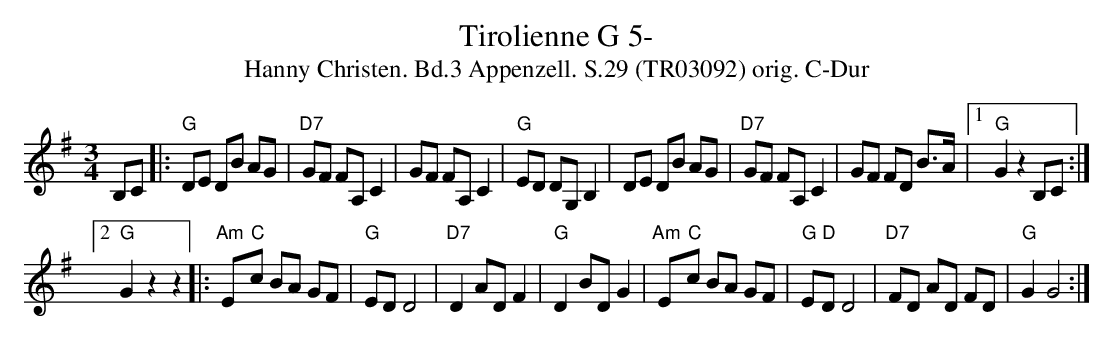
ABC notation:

X:1
T:Tirolienne G 5-
T:Hanny Christen. Bd.3 Appenzell. S.29 (TR03092) orig. C-Dur
M:3/4
L:1/8
K:Gmaj
B,C |: "G"DE DB AG | "D7"GF FA, C2 | GF FA, C2 | "G"ED DG, B,2 | \
DE DB AG | "D7"GF FA, C2 | GF FD B>A |1 "G"G2 z2 B,C :|2
"G"G2 z2 z2 |: "Am"E"C"c BA GF | "G"ED D4 | "D7"D2 AD F2 | "G"D2 BD G2 | \
"Am"E"C"c BA GF | "G"E"D"D D4 | "D7"FD AD FD | "G"G2 G4 :|
